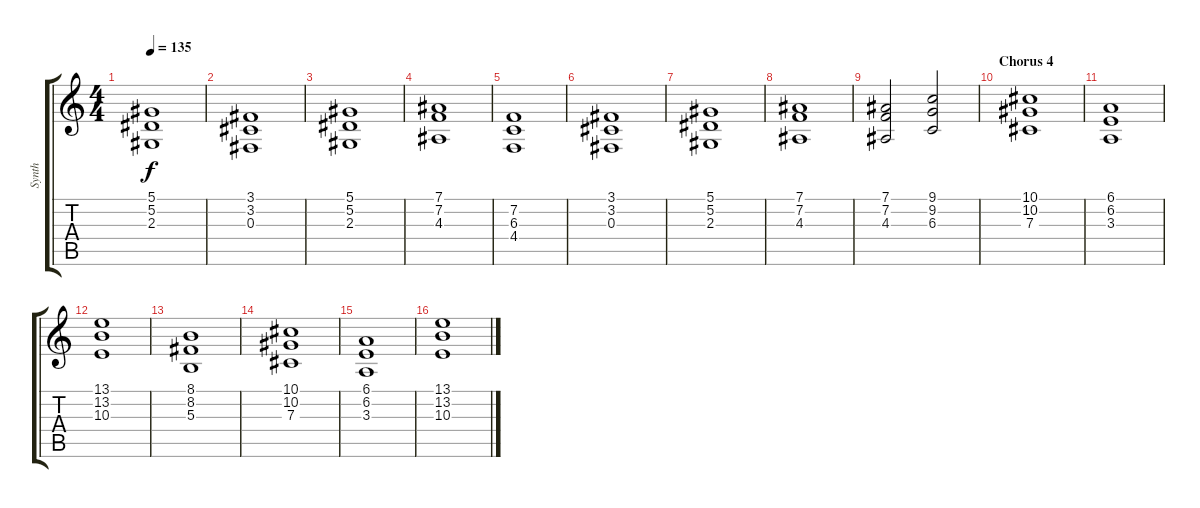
\track ("Synth" "Synth") {instrument stringensemble1}
\staff {score tabs}
\tuning (Eb4 Bb3 Gb3 Db3 Ab2 Eb2) {hide}
\ts (4 4)
\tempo 135
\clef g2
\ks c
(5.1 5.2 2.3).1{dy f} |
(3.1 3.2 0.3).1{volume 11 instrument choiraahs} |
(5.1 5.2 2.3).1 |
(7.1 7.2 4.3).1 |
(7.2 6.3 4.4).1 |
(3.1 3.2 0.3).1{volume 11 instrument choiraahs} |
(5.1 5.2 2.3).1 |
(7.1 7.2 4.3).1 |
(7.1 7.2 4.3).2 (9.1 9.2 6.3).2 |
\section ("" "Chorus 4")
(10.1 10.2 7.3).1{volume 11 instrument choiraahs} |
(6.1 6.2 3.3).1 |
(13.1 13.2 10.3).1 |
(8.1 8.2 5.3).1 |
(10.1 10.2 7.3).1{volume 11 instrument choiraahs} |
(6.1 6.2 3.3).1 |
(13.1 13.2 10.3).1
